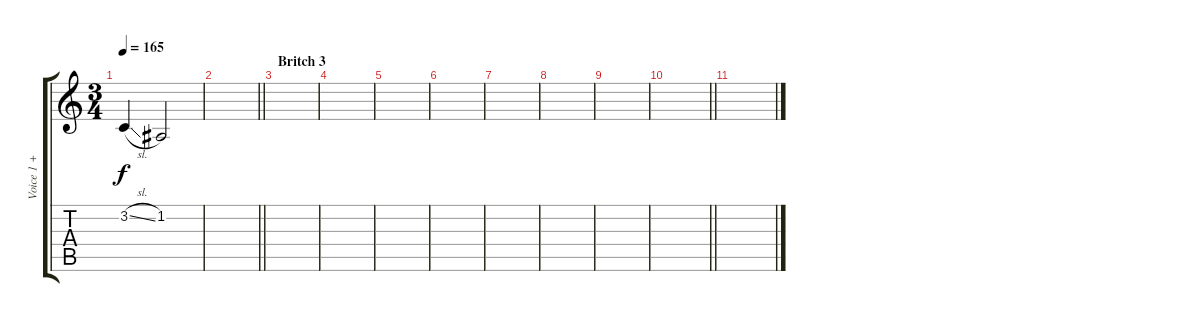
\track ("Voice 1 + 2" "Voice 1 + ") {instrument englishhorn}
\staff {score tabs}
\tuning (D4 A3 F3 C3 G2 D2) {hide}
\ts (3 4)
\tempo 165
\clef g2
\ks c
3.2{sl}.4{dy f} 1.2.2 |
\barLineRight lightlight
|
\section ("" "Britch 3")
|
|
|
|
|
|
|
\barLineRight lightlight
|
\section ("" "")
